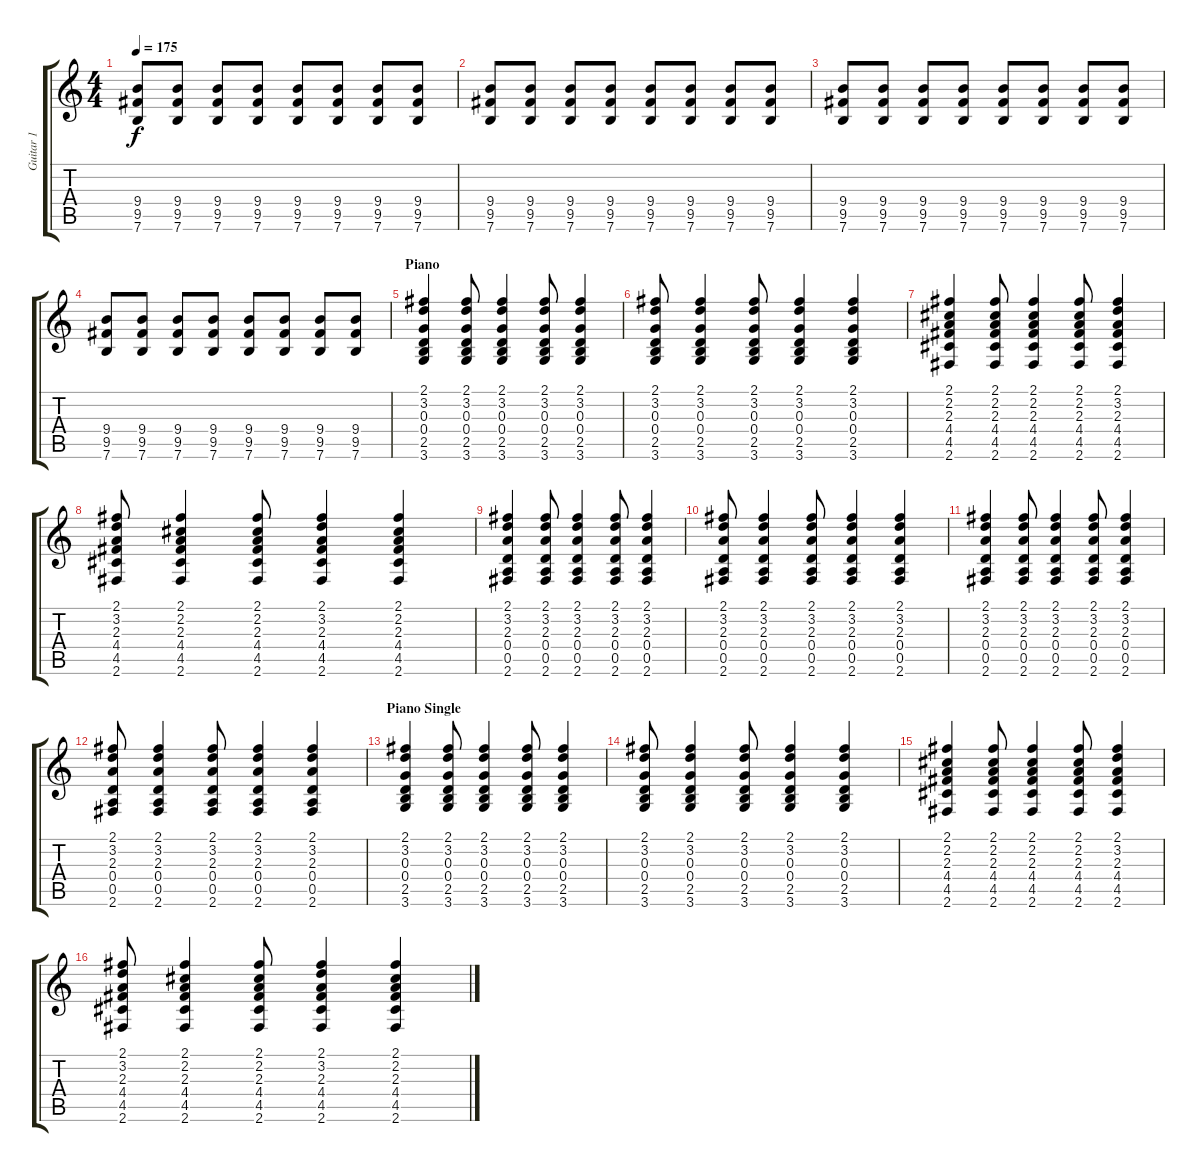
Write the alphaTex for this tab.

\track ("Guitar 1" "Guitar 1") {instrument distortionguitar}
\staff {score tabs}
\tuning (E4 B3 G3 D3 A2 E2) {hide}
\ts (4 4)
\tempo 175
\clef g2
\ks c
(9.4 9.5 7.6).8{dy f} (9.4 9.5 7.6).8 (9.4 9.5 7.6).8 (9.4 9.5 7.6).8 (9.4 9.5 7.6).8 (9.4 9.5 7.6).8 (9.4 9.5 7.6).8 (9.4 9.5 7.6).8 |
(9.4 9.5 7.6).8 (9.4 9.5 7.6).8 (9.4 9.5 7.6).8 (9.4 9.5 7.6).8 (9.4 9.5 7.6).8 (9.4 9.5 7.6).8 (9.4 9.5 7.6).8 (9.4 9.5 7.6).8 |
(9.4 9.5 7.6).8 (9.4 9.5 7.6).8 (9.4 9.5 7.6).8 (9.4 9.5 7.6).8 (9.4 9.5 7.6).8 (9.4 9.5 7.6).8 (9.4 9.5 7.6).8 (9.4 9.5 7.6).8 |
(9.4 9.5 7.6).8 (9.4 9.5 7.6).8 (9.4 9.5 7.6).8 (9.4 9.5 7.6).8 (9.4 9.5 7.6).8 (9.4 9.5 7.6).8 (9.4 9.5 7.6).8 (9.4 9.5 7.6).8 |
\section ("" "Piano")
(2.1 3.2 0.3 0.4 2.5 3.6).4{volume 11 instrument acousticguitarsteel} (2.1 3.2 0.3 0.4 2.5 3.6).8 (2.1 3.2 0.3 0.4 2.5 3.6).4 (2.1 3.2 0.3 0.4 2.5 3.6).8 (2.1 3.2 0.3 0.4 2.5 3.6).4 |
(2.1 3.2 0.3 0.4 2.5 3.6).8 (2.1 3.2 0.3 0.4 2.5 3.6).4 (2.1 3.2 0.3 0.4 2.5 3.6).8 (2.1 3.2 0.3 0.4 2.5 3.6).4 (2.1 3.2 0.3 0.4 2.5 3.6).4 |
(2.1 2.2 2.3 4.4 4.5 2.6).4 (2.1 2.2 2.3 4.4 4.5 2.6).8 (2.1 2.2 2.3 4.4 4.5 2.6).4 (2.1 2.2 2.3 4.4 4.5 2.6).8 (2.1 3.2 2.3 4.4 4.5 2.6).4 |
(2.1 3.2 2.3 4.4 4.5 2.6).8 (2.1 2.2 2.3 4.4 4.5 2.6).4 (2.1 2.2 2.3 4.4 4.5 2.6).8 (2.1 3.2 2.3 4.4 4.5 2.6).4 (2.1 2.2 2.3 4.4 4.5 2.6).4 |
(2.1 3.2 2.3 0.4 0.5 2.6).4 (2.1 3.2 2.3 0.4 0.5 2.6).8 (2.1 3.2 2.3 0.4 0.5 2.6).4 (2.1 3.2 2.3 0.4 0.5 2.6).8 (2.1 3.2 2.3 0.4 0.5 2.6).4 |
(2.1 3.2 2.3 0.4 0.5 2.6).8 (2.1 3.2 2.3 0.4 0.5 2.6).4 (2.1 3.2 2.3 0.4 0.5 2.6).8 (2.1 3.2 2.3 0.4 0.5 2.6).4 (2.1 3.2 2.3 0.4 0.5 2.6).4 |
(2.1 3.2 2.3 0.4 0.5 2.6).4 (2.1 3.2 2.3 0.4 0.5 2.6).8 (2.1 3.2 2.3 0.4 0.5 2.6).4 (2.1 3.2 2.3 0.4 0.5 2.6).8 (2.1 3.2 2.3 0.4 0.5 2.6).4 |
(2.1 3.2 2.3 0.4 0.5 2.6).8 (2.1 3.2 2.3 0.4 0.5 2.6).4 (2.1 3.2 2.3 0.4 0.5 2.6).8 (2.1 3.2 2.3 0.4 0.5 2.6).4 (2.1 3.2 2.3 0.4 0.5 2.6).4 |
\section ("" "Piano Single")
(2.1 3.2 0.3 0.4 2.5 3.6).4{volume 12 instrument acousticguitarsteel} (2.1 3.2 0.3 0.4 2.5 3.6).8 (2.1 3.2 0.3 0.4 2.5 3.6).4 (2.1 3.2 0.3 0.4 2.5 3.6).8 (2.1 3.2 0.3 0.4 2.5 3.6).4 |
(2.1 3.2 0.3 0.4 2.5 3.6).8 (2.1 3.2 0.3 0.4 2.5 3.6).4 (2.1 3.2 0.3 0.4 2.5 3.6).8 (2.1 3.2 0.3 0.4 2.5 3.6).4 (2.1 3.2 0.3 0.4 2.5 3.6).4 |
(2.1 2.2 2.3 4.4 4.5 2.6).4 (2.1 2.2 2.3 4.4 4.5 2.6).8 (2.1 2.2 2.3 4.4 4.5 2.6).4 (2.1 2.2 2.3 4.4 4.5 2.6).8 (2.1 3.2 2.3 4.4 4.5 2.6).4 |
(2.1 3.2 2.3 4.4 4.5 2.6).8 (2.1 2.2 2.3 4.4 4.5 2.6).4 (2.1 2.2 2.3 4.4 4.5 2.6).8 (2.1 3.2 2.3 4.4 4.5 2.6).4 (2.1 2.2 2.3 4.4 4.5 2.6).4
